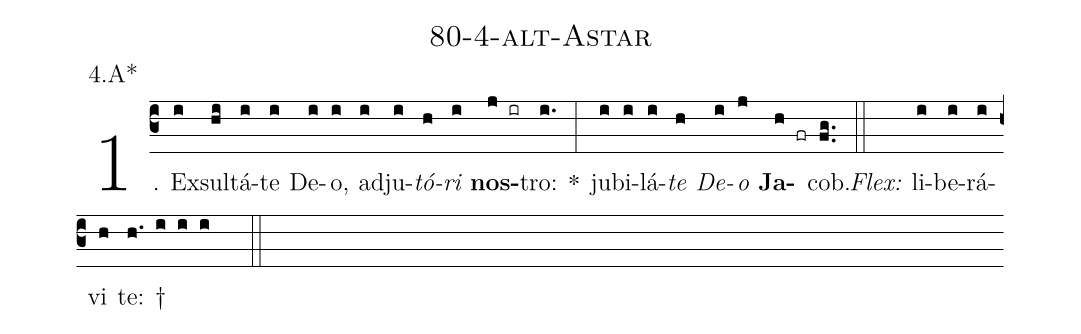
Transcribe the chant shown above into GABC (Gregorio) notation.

name: 80-4-alt-Astar;
annotation: 4.A*;
%%
(c3)1. Ex(i)sul(hi)tá(i)te(i) De(i)o,(i) ad(i)ju(i)<i>tó</i>(h)<i>ri</i>(i) <b>nos</b>(j ir)tro:(i.) *(:) ju(i)bi(i)lá(i)<i>te</i>(h) <i>De</i>(i)<i>o</i>(j) <b>Ja</b>(h fr)cob.(fg..) (::)
<i>Flex:</i>()  li(i)be(i)rá(i)vi(h) te: †(h. i i i  ::)
